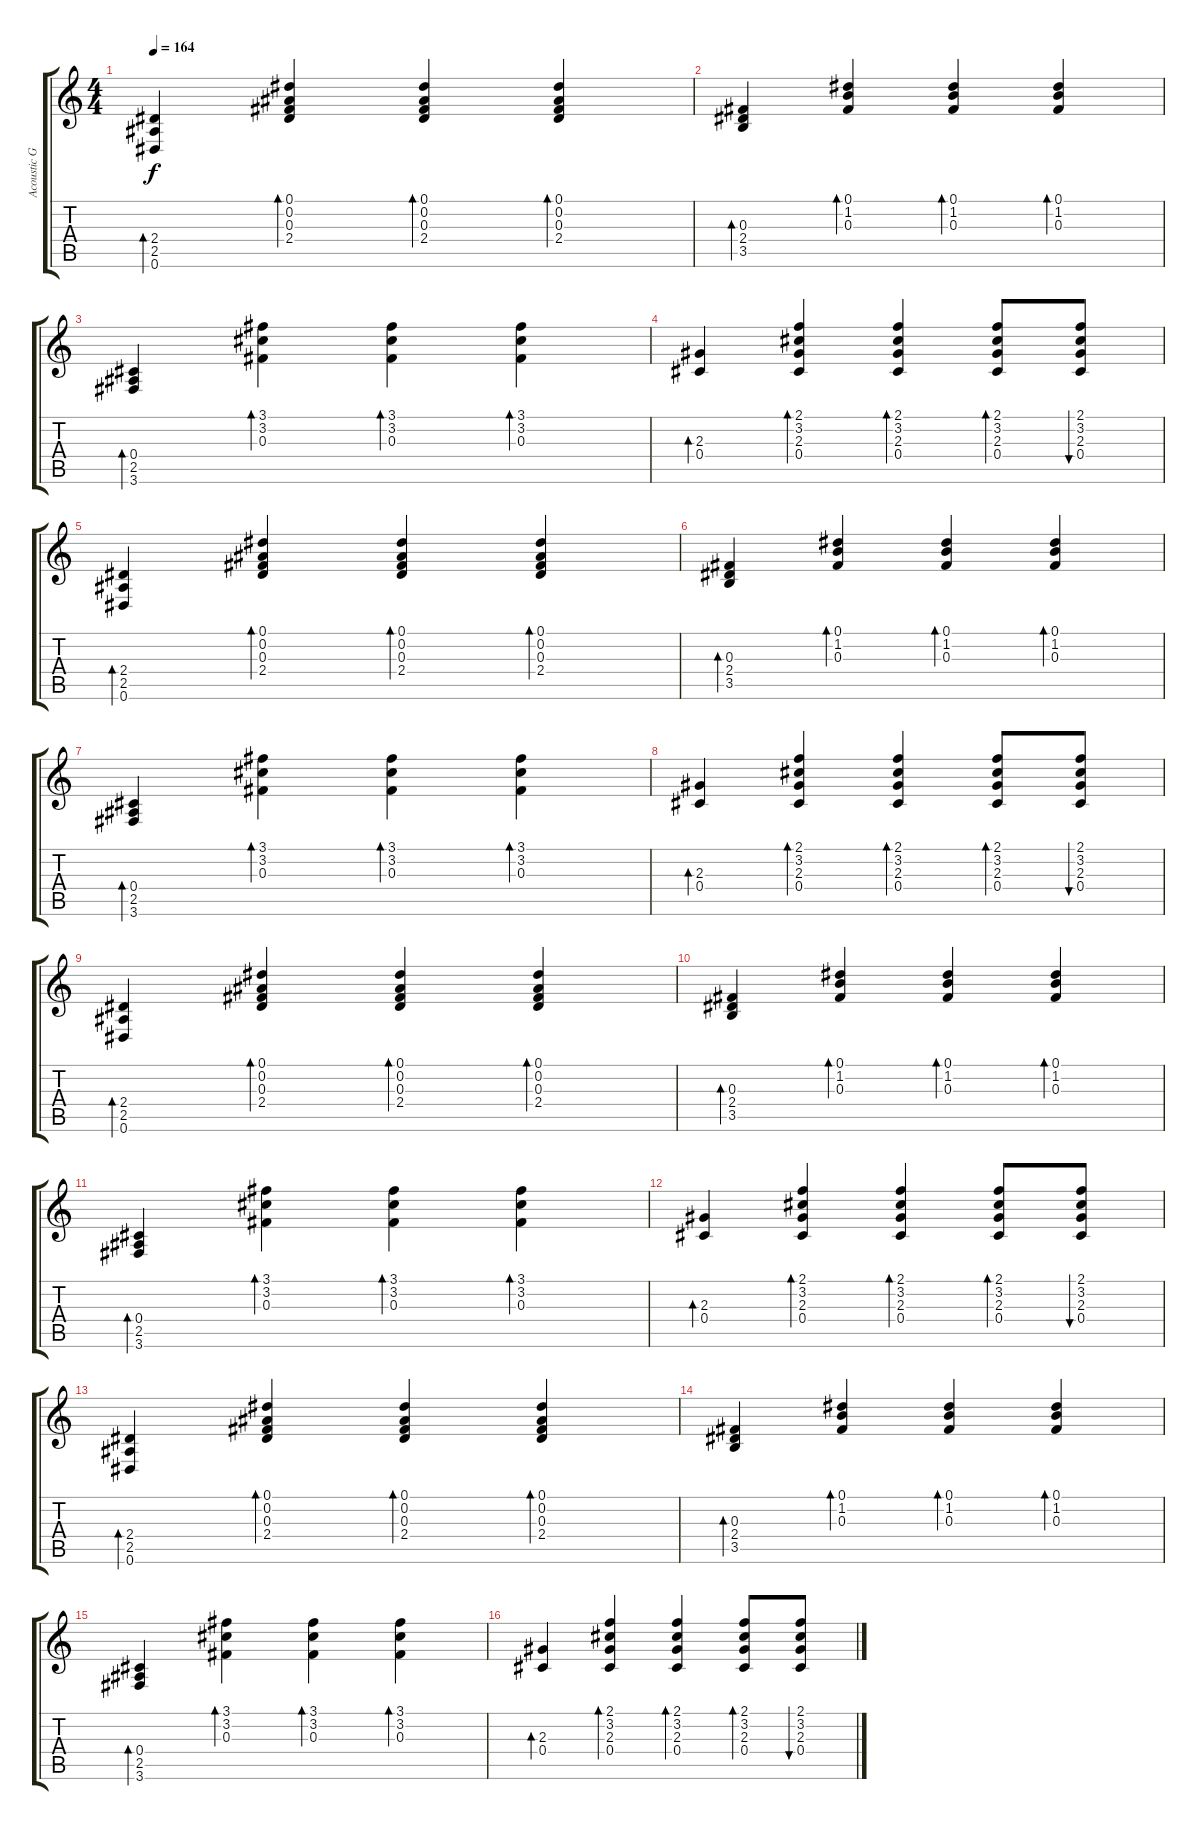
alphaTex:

\track ("Acoustic Guitar" "Acoustic G") {instrument acousticguitarsteel}
\staff {score tabs}
\tuning (Eb4 Bb3 Gb3 Db3 Ab2 Eb2) {hide}
\ts (4 4)
\tempo 164
\clef g2
\ks c
(2.4 2.5 0.6).4{bd 60 dy f} (0.1 0.2 0.3 2.4).4{bd 60} (0.1 0.2 0.3 2.4).4{bd 60} (0.1 0.2 0.3 2.4).4{bd 60} |
(0.3 2.4 3.5).4{bd 60} (0.1 1.2 0.3).4{bd 60} (0.1 1.2 0.3).4{bd 60} (0.1 1.2 0.3).4{bd 60} |
(0.4 2.5 3.6).4{bd 60} (3.1 3.2 0.3).4{bd 60} (3.1 3.2 0.3).4{bd 60} (3.1 3.2 0.3).4{bd 60} |
(2.3 0.4).4{bd 60} (2.1 3.2 2.3 0.4).4{bd 60} (2.1 3.2 2.3 0.4).4{bd 60} (2.1 3.2 2.3 0.4).8{bd 60} (2.1 3.2 2.3 0.4).8{bu 60} |
(2.4 2.5 0.6).4{bd 60} (0.1 0.2 0.3 2.4).4{bd 60} (0.1 0.2 0.3 2.4).4{bd 60} (0.1 0.2 0.3 2.4).4{bd 60} |
(0.3 2.4 3.5).4{bd 60} (0.1 1.2 0.3).4{bd 60} (0.1 1.2 0.3).4{bd 60} (0.1 1.2 0.3).4{bd 60} |
(0.4 2.5 3.6).4{bd 60} (3.1 3.2 0.3).4{bd 60} (3.1 3.2 0.3).4{bd 60} (3.1 3.2 0.3).4{bd 60} |
(2.3 0.4).4{bd 60} (2.1 3.2 2.3 0.4).4{bd 60} (2.1 3.2 2.3 0.4).4{bd 60} (2.1 3.2 2.3 0.4).8{bd 60} (2.1 3.2 2.3 0.4).8{bu 60} |
(2.4 2.5 0.6).4{bd 60} (0.1 0.2 0.3 2.4).4{bd 60} (0.1 0.2 0.3 2.4).4{bd 60} (0.1 0.2 0.3 2.4).4{bd 60} |
(0.3 2.4 3.5).4{bd 60} (0.1 1.2 0.3).4{bd 60} (0.1 1.2 0.3).4{bd 60} (0.1 1.2 0.3).4{bd 60} |
(0.4 2.5 3.6).4{bd 60} (3.1 3.2 0.3).4{bd 60} (3.1 3.2 0.3).4{bd 60} (3.1 3.2 0.3).4{bd 60} |
(2.3 0.4).4{bd 60} (2.1 3.2 2.3 0.4).4{bd 60} (2.1 3.2 2.3 0.4).4{bd 60} (2.1 3.2 2.3 0.4).8{bd 60} (2.1 3.2 2.3 0.4).8{bu 60} |
(2.4 2.5 0.6).4{bd 60} (0.1 0.2 0.3 2.4).4{bd 60} (0.1 0.2 0.3 2.4).4{bd 60} (0.1 0.2 0.3 2.4).4{bd 60} |
(0.3 2.4 3.5).4{bd 60} (0.1 1.2 0.3).4{bd 60} (0.1 1.2 0.3).4{bd 60} (0.1 1.2 0.3).4{bd 60} |
(0.4 2.5 3.6).4{bd 60} (3.1 3.2 0.3).4{bd 60} (3.1 3.2 0.3).4{bd 60} (3.1 3.2 0.3).4{bd 60} |
(2.3 0.4).4{bd 60} (2.1 3.2 2.3 0.4).4{bd 60} (2.1 3.2 2.3 0.4).4{bd 60} (2.1 3.2 2.3 0.4).8{bd 60} (2.1 3.2 2.3 0.4).8{bu 60}
